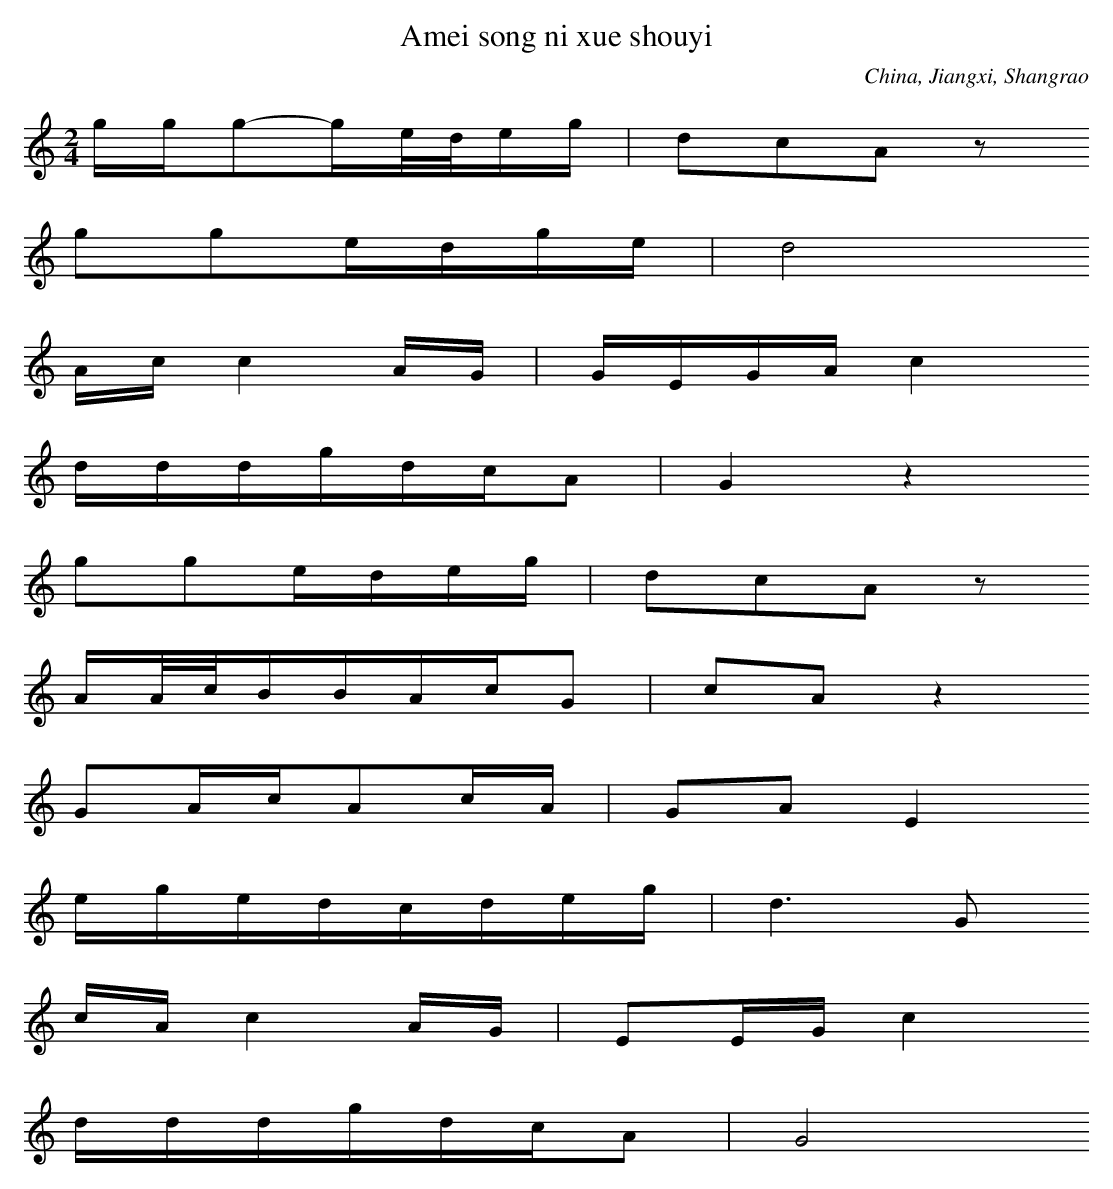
X:1
T: Amei song ni xue shouyi
O: China, Jiangxi, Shangrao
M: 2/4
L: 1/32
K: C
g2g2g4-g2ede2g2 | d4c4A4z4
g4g4e2d2g2e2 | d16
A2c2c8A2G2 | G2E2G2A2c8
d2d2d2g2d2c2A4 | G8z8
g4g4e2d2e2g2 | d4c4A4z4
A2AcB2B2A2c2G4 | c4A4z8
G4A2c2A4c2A2 | G4A4E8
e2g2e2d2c2d2e2g2 | d12G4
c2A2c8A2G2 | E4E2G2c8
d2d2d2g2d2c2A4 | G16
